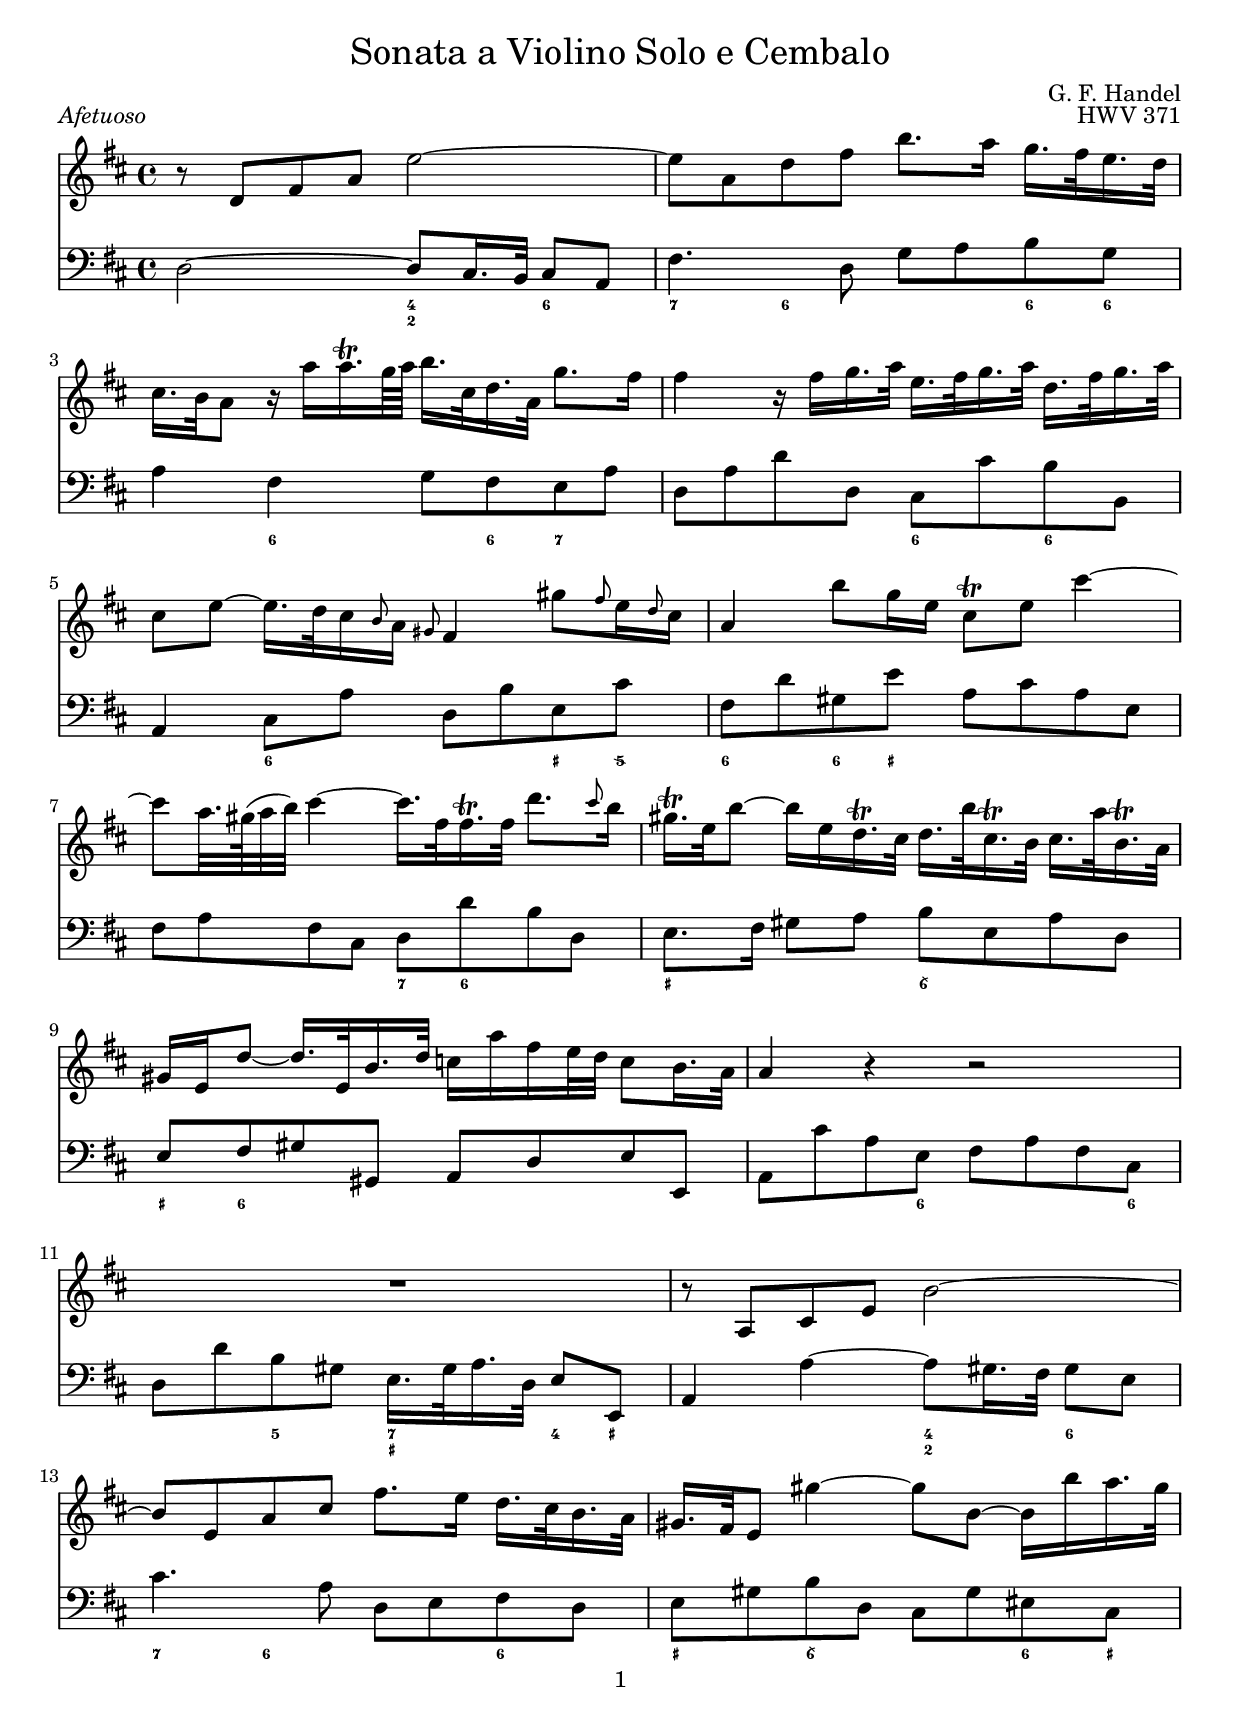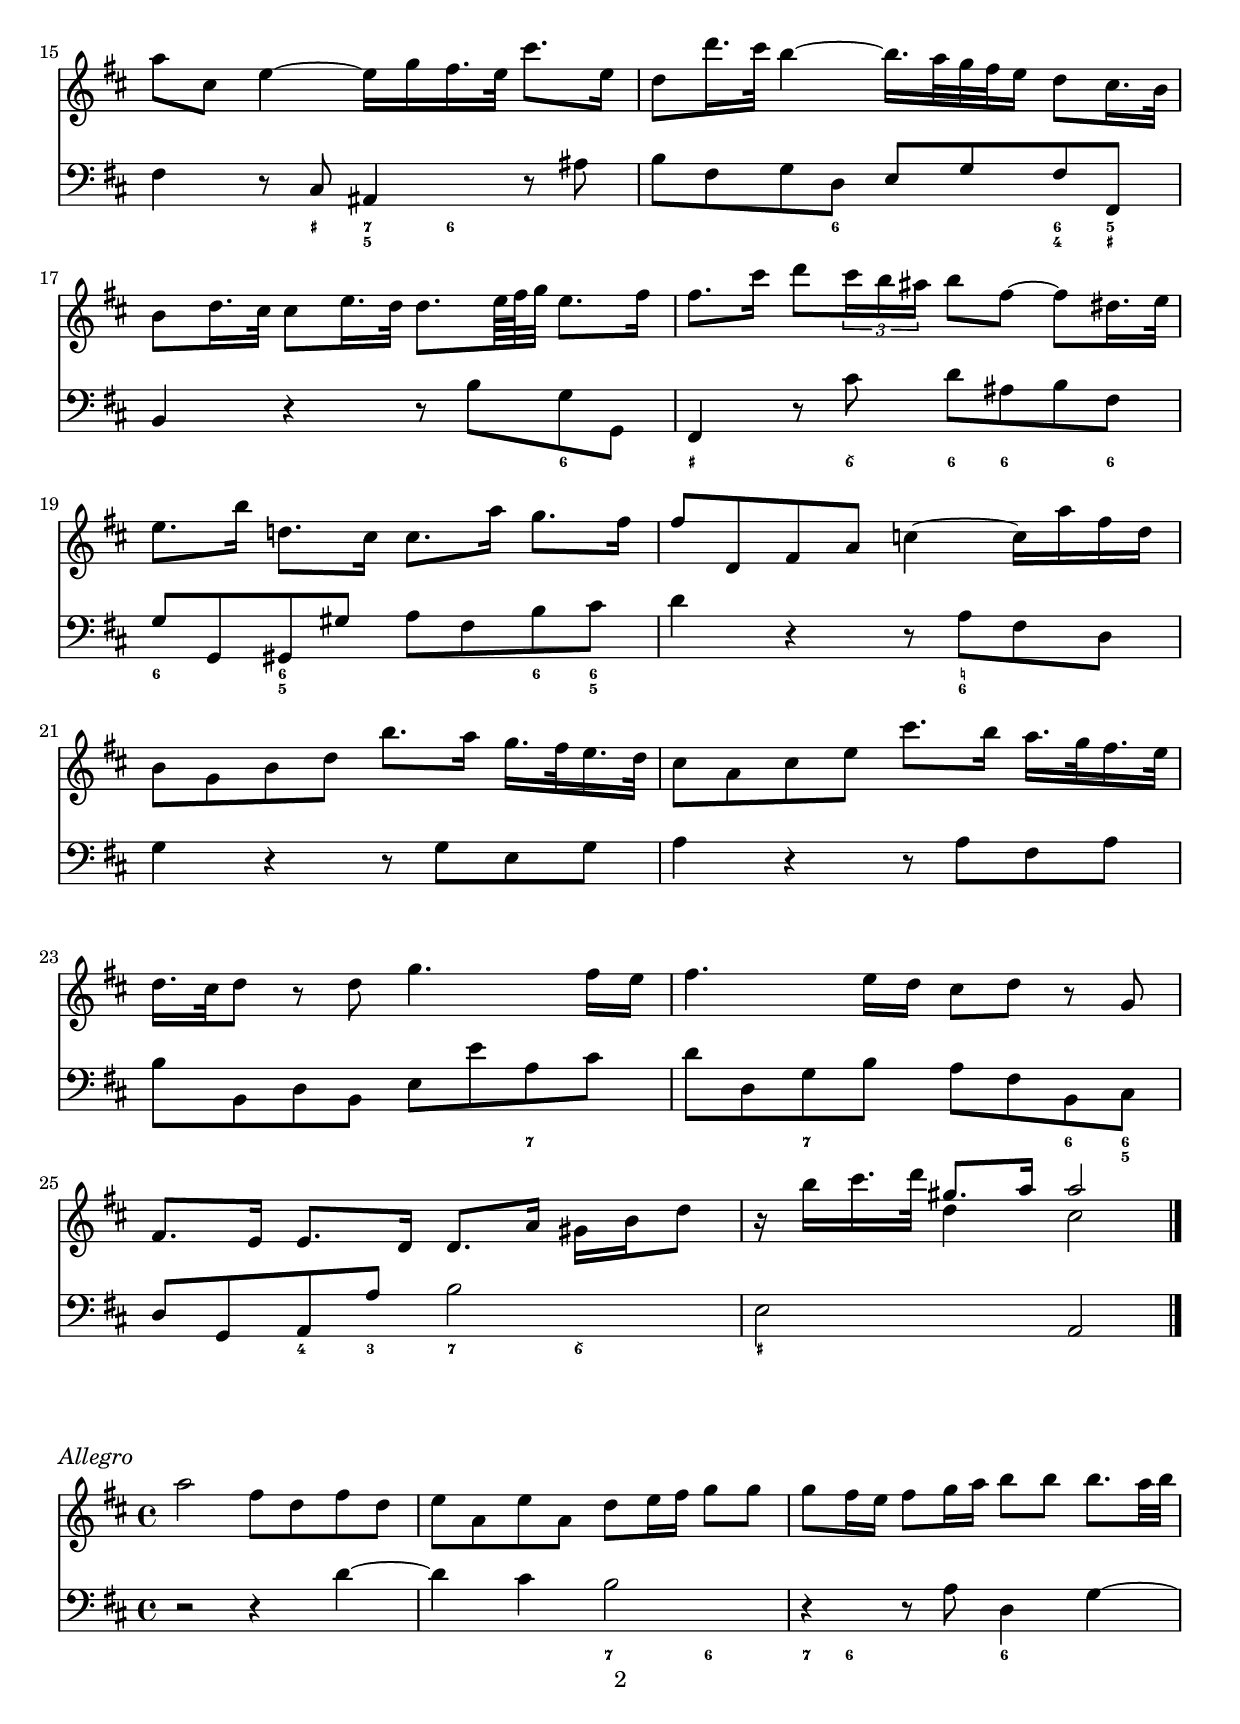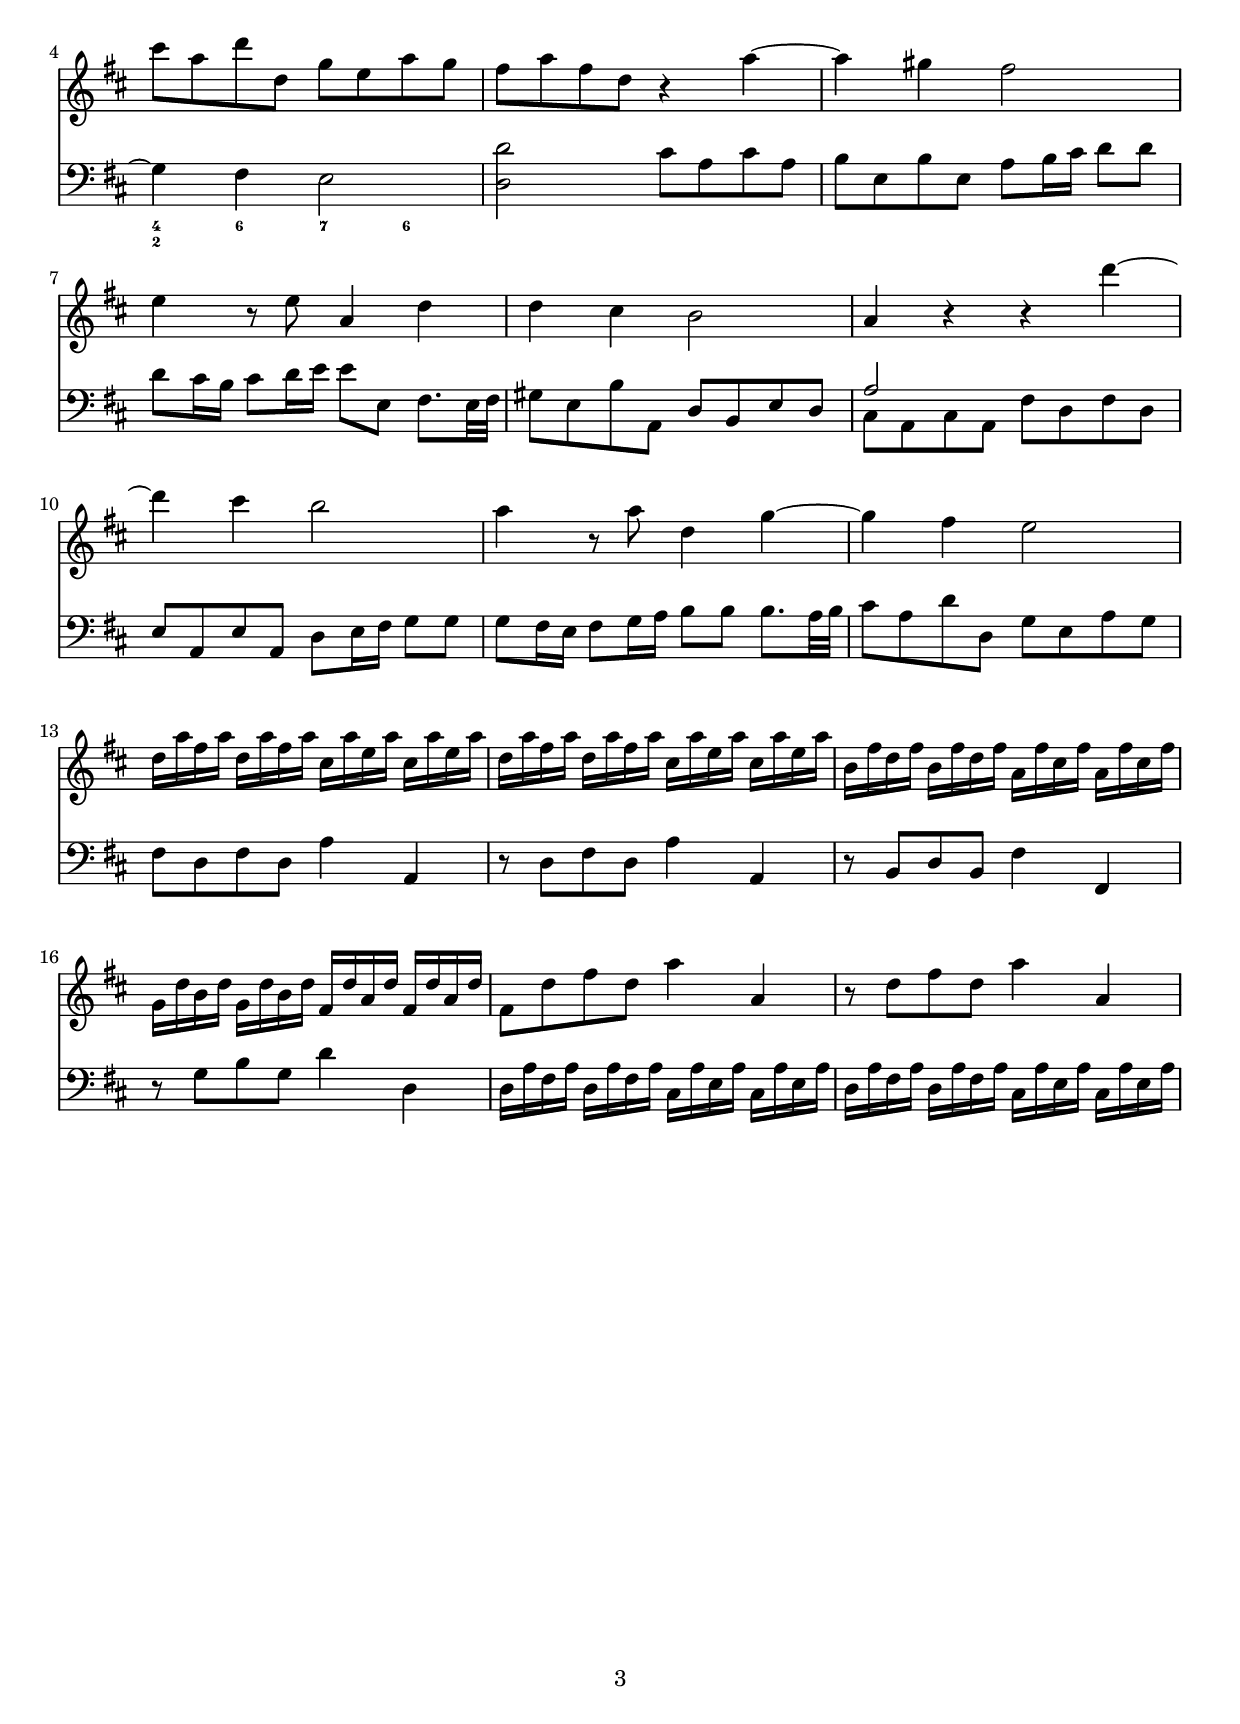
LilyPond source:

\version "2.18.2"
\language "english"

#(set-default-paper-size "a4")

\paper {
	top-margin = .8\cm
	bottom-margin = 0.8\cm
	max-systems-per-page = 7

	% Page numbers bottom, centered
	% From Lilypond Notation Reference section 3.2.2 Custom titles headers and footers
	print-page-number = ##t
	print-first-page-number = ##t
	oddHeaderMarkup = \markup \null
	evenHeaderMarkup = \markup \null
	oddFooterMarkup = \markup {
		\fill-line {
			\on-the-fly \print-page-number-check-first
			\fromproperty #'page:page-number-string
		}
	}
	evenFooterMarkup = \oddFooterMarkup
	}

\layout {
	indent = #0
}

\header {
	title = \markup {\medium "Sonata a Violino Solo e Cembalo" }
	composer = "G. F. Handel"
	opus = "HWV 371"
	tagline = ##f
}


%%%%%%%%%%%%%%%%%%
%% 1st Movement %%
%%%%%%%%%%%%%%%%%%

mvtI_vln = \relative c' {
	\clef treble
	\key d \major
	\time 4/4
	r8 d fs a e'2~ |
	e8 a, d fs b8. a16 g16. fs32 e16. d32 |
	cs16. b32 a8 r16 a' a16.\trill g64 a b16. cs,32 d16. a32 g'8. fs16 |
	fs4 r16 fs g16. a32 e16. fs32 g16. a32 d,16. fs32 g16. a32 |
	cs,8 e~ e16. d32 cs16 \grace b8 a16 \grace gs8 fs4 gs'8 \grace fs8 e16 \grace d8 cs16 |
	a4 b'8 g16 e cs8\trill e cs'4~ |
	cs8 a32. gs64( a32 b) cs4~ cs16. fs,32 fs16.\trill fs32 d'8. \grace cs8 b16 |
	gs16.\trill e32 b'8~ b16 e, d16.\trill cs32 d16. b'32 cs,16.\trill b32 cs16. a'32 b,16.\trill a32 |
	gs16 e d'8~ d16. e,32 b'16. d32 c16 a' fs e32 d c8 b16. a32 |
	a4 r4 r2 |
	R1 |
	r8 a, cs e b'2~ |
	b8 e, a cs fs8. e16 d16. cs32 b16. a32 |
	gs16. fs32 e8 gs'4~ gs8 b,~ b16 b' a16. gs32 |
	a8 cs, e4~ e16 g fs16. e32 cs'8. e,16 |
	d8 d'16. cs32 b4~ b16. a32 g fs e16 d8 cs16. b32 |
	b8 d16. cs32 cs8 e16. d32 d8. e64 fs g32 e8. fs16 |
	fs8. cs'16 d8 \tuplet 3/2 {cs16 b as} b8 fs~ fs ds16. e32 |
	e8. b'16 d,!8. cs16 cs8. a'16 g8. fs16 |
	fs8 d, fs a c4~ c16 a' fs d |
	b8 g b d b'8. a16 g16. fs32 e16. d32 |
	cs8 a cs e cs'8. b16 a16. g32 fs16. e32 |
	d16. cs32 d8 r d g4. fs16 e |
	fs4. e16 d cs8 d r g, |
	fs8. e16 e8. d16 d8. a'16 gs b d8 |
	r16 b' cs16. d32 << {gs,8. a16 a2} \\ {d,4 cs2}>> ||
	}

mvtI_bass = {
	\clef bass
	\key d \major
	d2~ d8 cs16. b,32 cs8 a, | fs4. d8 g a b g |
	a4 fs g8 fs e a | d a d' d cs cs' b b, |
	a,4 cs8 a d b e cs' | fs d' gs e' a cs' a e |
	fs a fs cs d d' b d | e8. fs16 gs8 a b e a d |
	e fs gs gs, a, d e e, | a, cs' a e fs a fs cs |
	d d' b gs e16. gs32 a16. d32 e8 e,8 | a,4 a4~ a8 gs 16. fs32 gs8 e8 |
	cs'4. a8 d e fs d | e gs b d cs gs es cs |
	fs4 r8 cs as,4 r8 as | b fs g d e g fs fs, |
	b,4 r r8 b g g, | fs,4 r8 cs' d' as b fs |
	g g, gs, gs a fs b cs' | d'4 r r8 a fs d |
	g4 r r8 g e g | a4 r r8 a fs a |
	b b, d b, e e' a cs' | d' d g b a fs b, cs |
	d g, a, a b2 | e a, \bar "|."
	}

mvtI_figs = \figuremode {
	<_>2 <4 2>4 <6> | <7>4 <6> <_> <6>8 <6> |
	<_>4 <6> <_> 8 <6> <7> <_> | <_> 2 <6> 4 <6> |
	<_>4 <6> <_> <_+>8 <5\\> | <6>4 <6>8 <_+> <_>2 |
	<_> <7>8 <6> <_>4 | <_+>2 <6\\> |
	<_+>8 <6> <_>2. | <_>4. <6>8 <_>4. <6>8 |
	<_>4 <5> <7 _+> <4>8 <_+> | <_>2 <4 2>4 <6> |
	<7> <6> <_> <6> | <_+> <6\\> <_> <6>8 <_+> |
	<_>4. <_+>8 <7 5> <6> <_>4 | <_>4. <6>8 <_>4 <6 4>8 <5 _+> |
	<_>2 <_>4 <6>4 | <_+>4. <6\\>8 <6> <6> <_> <6> |
	<6>4 <6 5> <_> <6>8 <6 5> | <_>2 <_>8 <_! 6> <_>4 |
	<_>1 | <_> |
	<_>2. <7>4 | <_> <7> <_> <6>8 <6 5> |
	<_>4 <4>8 <3> <7>4 <6\\> | <_+>2 <_> |
	}

% Alternative figured bass markup.
% Nicer font, but can't do slashes and source hard to read
mvtI_figs_alt = \figures {
	<_>2 <\markup {\medium \small 4} \markup {\medium \small 2}>4 <\markup {\medium \small 6}> | <\markup {\medium \small 7}>4 <\markup {\medium \small 6}> <_> <\markup {\medium \small 6}>8 <\markup {\medium \small 6}> |
	<_>4 <\markup {\medium \small 6}> <_> 8 <\markup {\medium \small 6}> <\markup {\medium \small 7}> <_> | <_> 2 <\markup {\medium \small 6}> 4 <\markup {\medium \small 6}> |
	<_>4 <\markup {\medium \small 6}> <_> <_+>8 <\markup {\medium \small 5+}> | <\markup {\medium \small 6}>4 <\markup {\medium \small 6}>8 <_+> <_>2 |
	<_> <\markup {\medium \small 7}>8 <\markup {\medium \small 6}> <_>4 | <_+>2 <\markup {\medium \small 6+}> |
	<_+>8 <\markup {\medium \small 6}> <_>2. | <_>4. <\markup {\medium \small 6}>8 <_>4. <\markup {\medium \small 6}>8 |
	<_>4 <\markup {\medium \small 5}> <\markup {\medium \small 7} _+> <\markup {\medium \small 4}>8 <_+> | <_>2 <\markup {\medium \small 4} \markup {\medium \small 2}>4 <\markup {\medium \small 6}> |
	<\markup {\medium \small 7}> <\markup {\medium \small 6}> <_> <\markup {\medium \small 6}> | <_+> <\markup {\medium \small 6+}> <_> <\markup {\medium \small 6}>8 <_+> |
	<_>4. <_+>8 <\markup {\medium \small 7} \markup {\medium \small 5}> <\markup {\medium \small 6}> <_>4 | <_>4. <\markup {\medium \small 6}>8 <_>4 <\markup {\medium \small 6} \markup {\medium \small 4}>8 <\markup {\medium \small 5} _+> |
	<_>2 <_>4 <\markup {\medium \small 6}>4 | <_+>4. <\markup {\medium \small 6+}>8 <\markup {\medium \small 6}> <\markup {\medium \small 6}> <_> <\markup {\medium \small 6}> |
	<\markup {\medium \small 6}>4 <\markup {\medium \small 6} \markup {\medium \small 5}> <_> <\markup {\medium \small 6}>8 <\markup {\medium \small 6} \markup {\medium \small 5}> | <_>2 <_>8 <_! \markup {\medium \small 6}> <_>4 |
	<_>1 | <_> |
	<_>2. <\markup {\medium \small 7}>4 | <_> <\markup {\medium \small 7}> <_> <\markup {\medium \small 6}>8 <\markup {\medium \small 6} \markup {\medium \small 5}> |
	<_>4 <\markup {\medium \small 4}>8 <\markup {\medium \small 3}> <\markup {\medium \small 7}>4 <\markup {\medium \small 6+}> | <_+>2 <_> |
	}


\score {
	\header {
	piece = \markup { \italic "Afetuoso" }
	}
	<<
		\set strictBeatBeaming = ##t
		\override TupletBracket.bracket-visibility = ##f
		\override Script.padding = #0.5
		\mvtI_vln

		\new Staff
		\mvtI_bass

		\new FiguredBass {
			\override FiguredBass.BassFigure #'font-size = #-1
			%\override FiguredBass.BassFigure #'font-series = #'normal
			\mvtI_figs
		}

		% Alternative figured bass
		%\mvtI_figs_alt
	>>
}


%%%%%%%%%%%%%%%%%%
%% 2nd Movement %%
%%%%%%%%%%%%%%%%%%

mvtII_vln = \relative c''' {
	\clef treble
	\key d \major
	\time 4/4
	a2 fs8 d fs d | e a, e' a, d e16 fs g8 g |
	g fs16 e fs8 g16 a b8 b b8. a32 b | cs8 a d d, g e a g |
	fs a fs d r4 a' ~ | a gs fs2 |
	e4 r8 e a,4 d | d cs b2 |
	a4 r r d' ~ | d cs b2 |
	a4 r8 a d,4 g~ | g fs e2 |
	d16 a' fs a d, a' fs a cs, a' e a cs, a' e a | d, a' fs a d, a' fs a cs, a' e a cs, a' e a |
	b, fs' d fs b, fs' d fs a, fs' cs fs a, fs' cs fs | g, d' b d g, d' b d fs, d' a d fs, d' a d |
	fs,8 d' fs d a'4 a, | r8 d fs d a'4 a, |
	}

mvtII_bass = \relative c {
	\clef bass
	\key d \major
	r2 r4 d' ~ | d cs b2 |
	r4 r8 a8 d,4 g4 ~ | g fs e2 |
	<< \stemDown d2 \\ d'2 >> cs8 a cs a | b e, b' e, a b16 cs d8 d |
	d cs16 b cs8 d16 e e8 e, fs8. e32 fs | gs8 e b' a, d b e d |
	<< a'2 \\ {cs,8 a cs a} >> fs' d fs d | e a, e' a, d e16 fs g8 g |
	g fs16 e fs8 g16 a b8 b b8. a32 b | cs8 a d d, g e a g |
	fs d fs d a'4 a, | r8 d fs d a'4 a, |
	r8 b d b fs'4 fs, | r8 g' b g d'4 d, |
	d16 a' fs a d, a' fs a cs, a' e a cs, a' e a | d, a' fs a d, a' fs a cs, a' e a cs, a' e a |
	}

mvtII_figs = \figuremode {
	<_>1 | <_>2 <7>4 <6> |
	<7>8 <6> <_>4 <6> <_> | <4 2> <6> <7> <6> |
	}


\score {
	\header {
	piece = \markup { \italic "Allegro" }
	opus = ##f
	}
	<<
		\set strictBeatBeaming = ##t
		\override TupletBracket.bracket-visibility = ##f
		\override Script.padding = #0.5
		\mvtII_vln

		\new Staff
		\mvtII_bass

		\new FiguredBass {
			\override FiguredBass.BassFigure #'font-size = #-1
			%\override FiguredBass.BassFigure #'font-series = #'normal
			\mvtII_figs
			}
	>>
}
